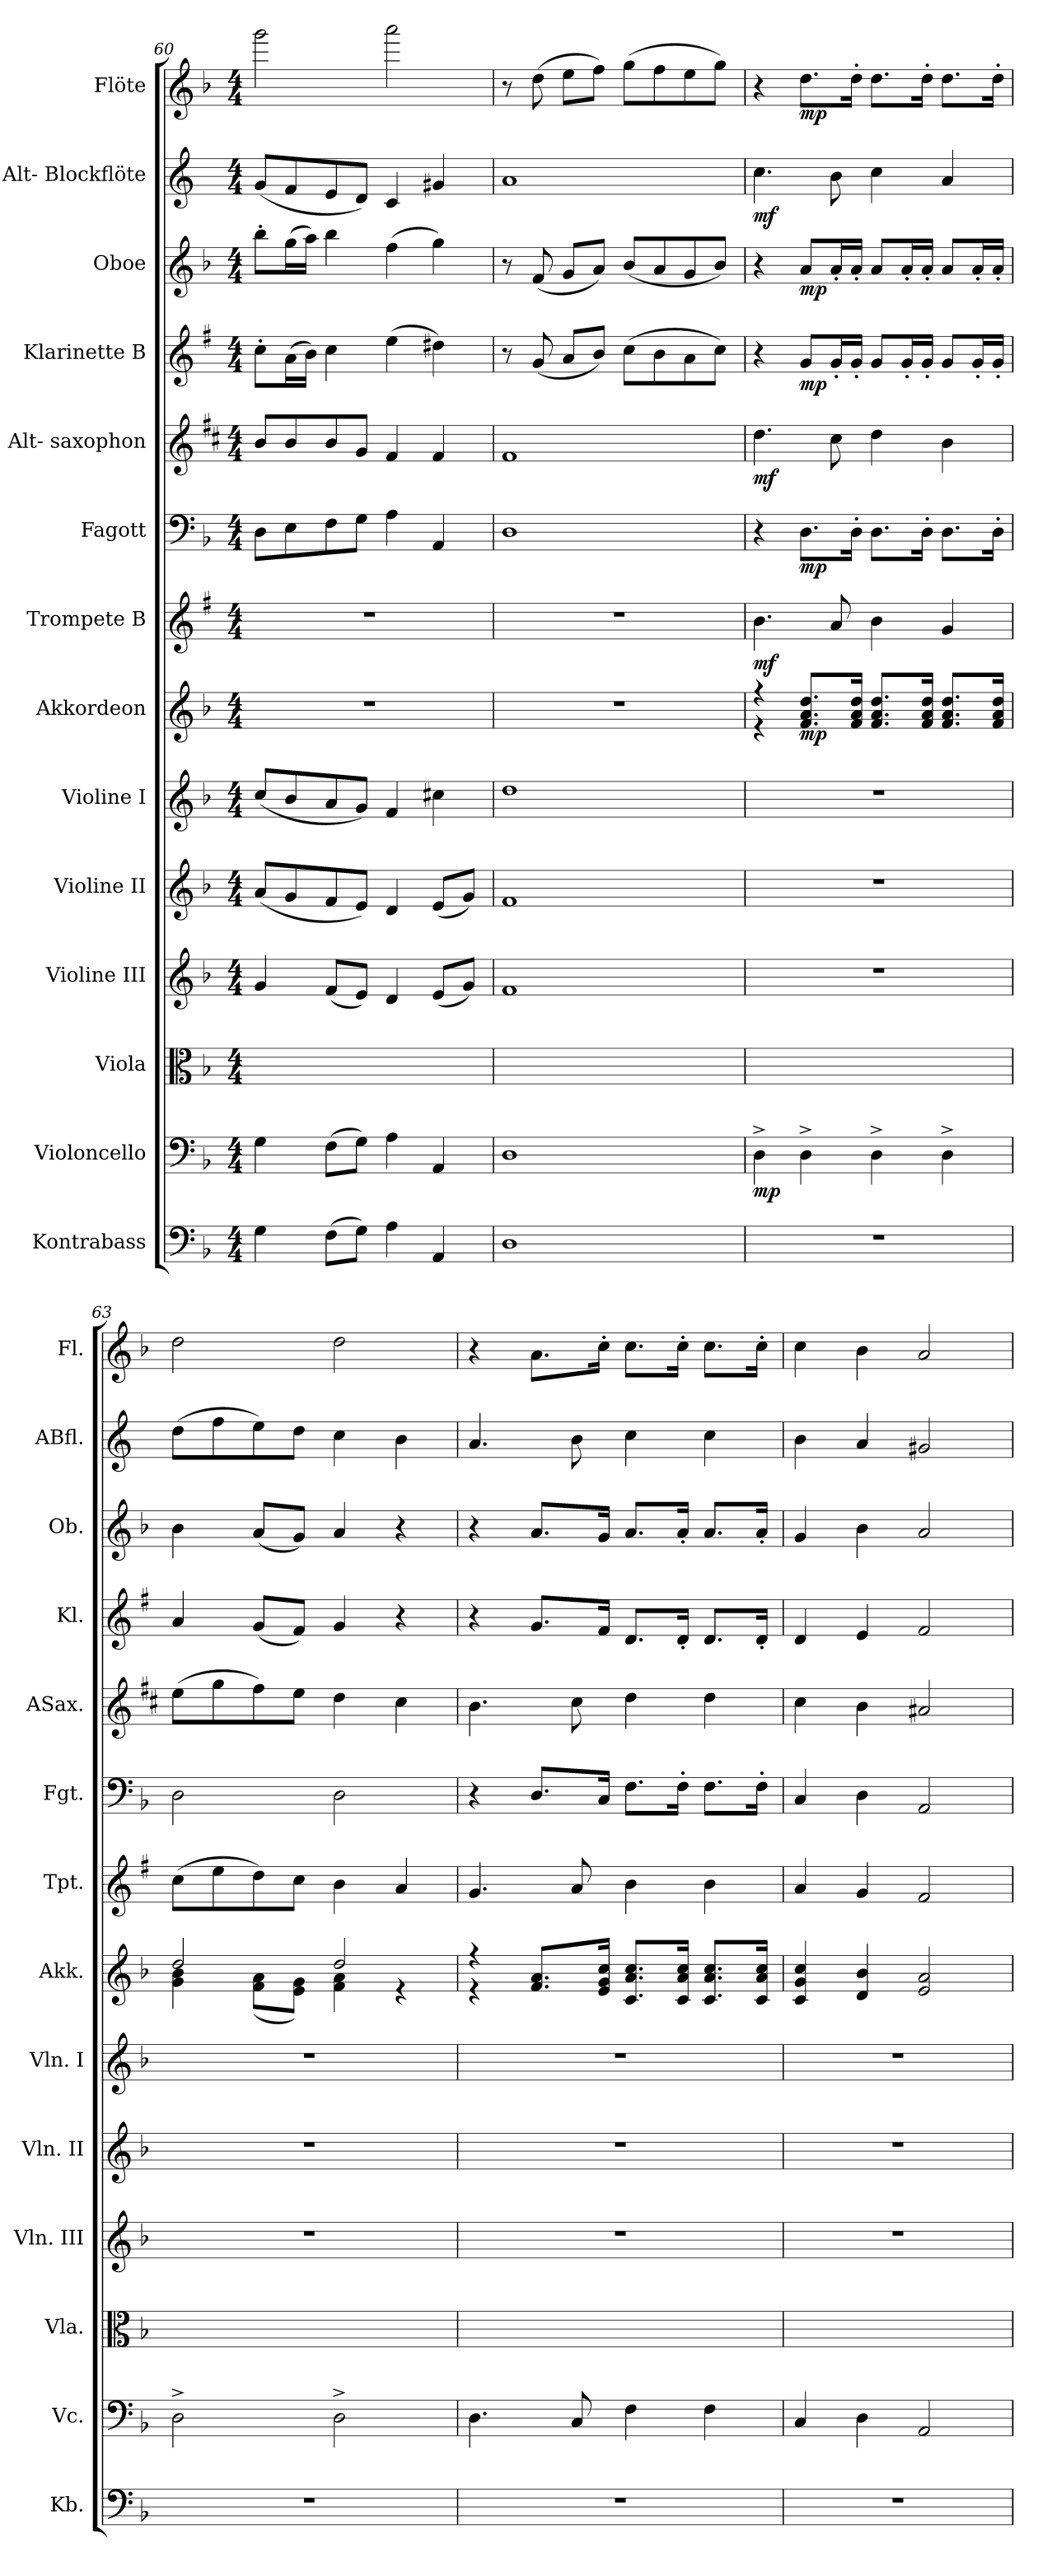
**kern	**kern	**dynam	**kern	**kern	**kern	**kern	**kern	**dynam	**kern	**dynam	**kern	**dynam	**kern	**dynam	**kern	**dynam	**kern	**dynam	**kern	**dynam	**kern	**dynam
*part14	*part13	*part13	*part12	*part11	*part10	*part9	*part8	*part8	*part7	*part7	*part6	*part6	*part5	*part5	*part4	*part4	*part3	*part3	*part2	*part2	*part1	*part1
*staff14	*staff13	*staff13	*staff12	*staff11	*staff10	*staff9	*staff8	*staff8	*staff7	*staff7	*staff6	*staff6	*staff5	*staff5	*staff4	*staff4	*staff3	*staff3	*staff2	*staff2	*staff1	*staff1
*I"Kontrabass	*I"Violoncello	*	*I"Viola	*I"Violine III	*I"Violine II	*I"Violine I	*I"Akkordeon	*	*I"Trompete B	*	*I"Fagott	*	*I"Alt- saxophon	*	*I"Klarinette B	*	*I"Oboe	*	*I"Alt- Blockflöte	*	*I"Flöte	*
*I'Kb.	*I'Vc.	*	*I'Vla.	*I'Vln. III	*I'Vln. II	*I'Vln. I	*I'Akk.	*	*I'Tpt.	*	*I'Fgt.	*	*I'ASax.	*	*I'Kl.	*	*I'Ob.	*	*I'ABfl.	*	*I'Fl.	*
*clefF4	*clefF4	*	*clefC3	*clefG2	*clefG2	*clefG2	*clefG2	*	*clefG2	*	*clefF4	*	*clefG2	*	*clefG2	*	*clefG2	*	*clefG2	*	*clefG2	*
*ITrd7c12	*	*	*	*	*	*	*	*	*ITrd1c2	*	*	*	*ITrd5c9	*	*ITrd1c2	*	*	*	*ITrd-3c-5	*	*	*
*k[b-]	*k[b-]	*	*k[b-]	*k[b-]	*k[b-]	*k[b-]	*k[b-]	*	*k[b-]	*	*k[b-]	*	*k[b-]	*	*k[b-]	*	*k[b-]	*	*k[b-]	*	*k[b-]	*
*d:	*d:	*	*d:	*d:	*d:	*d:	*d:	*	*d:	*	*d:	*	*d:	*	*d:	*	*d:	*	*d:	*	*d:	*
*M4/4	*M4/4	*	*M4/4	*M4/4	*M4/4	*M4/4	*M4/4	*	*M4/4	*	*M4/4	*	*M4/4	*	*M4/4	*	*M4/4	*	*M4/4	*	*M4/4	*
=60	=60	=60	=60	=60	=60	=60	=60	=60	=60	=60	=60	=60	=60	=60	=60	=60	=60	=60	=60	=60	=60	=60
4GGi\	4Gi\	.	4gi\yy	4gi/	(8ai/L	(8cci/L	1r	.	1r	.	8Di\L	.	8di/L	.	8b-'i\L	.	8bb-'i\L	.	(8cci/L	.	2gggi\	.
.	.	.	.	.	8gi/	8b-i/	.	.	.	.	8Ei\	.	8di/	.	(16gi\L	.	(16ggi\L	.	8b-i/	.	.	.
.	.	.	.	.	.	.	.	.	.	.	.	.	.	.	16ai\JJ)	.	16aai\JJ)	.	.	.	.	.
(8FFi\L	(8Fi\L	.	(8fi\Lyy	(8fi/L	8fi/	8ai/	.	.	.	.	8Fi\	.	8di/	.	4b-i\	.	4bb-i\	.	8ai/	.	.	.
8GGi\J)	8Gi\J)	.	8ei\Jyy)	8ei/J)	8ei/J)	8gi/J)	.	.	.	.	8Gi\J	.	8B-i/J	.	.	.	.	.	8gi/J)	.	.	.
4AAi\	4Ai\	.	4di\yy	4di/	4di/	4fi/	.	.	.	.	4Ai\	.	4Ai/	.	(4ddi\	.	(4ffi\	.	4fi/	.	2aaai\	.
4AAAi/	4AAi/	.	(8ei\Lyy	(8ei/L	(8ei/L	4cc#Xi\	.	.	.	.	4AAi/	.	4Ai/	.	4cc#Xi\)	.	4ggi\)	.	4cc#Xi/	.	.	.
.	.	.	8gi\Jyy)	8gi/J)	8gi/J)	.	.	.	.	.	.	.	.	.	.	.	.	.	.	.	.	.
=61	=61	=61	=61	=61	=61	=61	=61	=61	=61	=61	=61	=61	=61	=61	=61	=61	=61	=61	=61	=61	=61	=61
1DDi	1Di	.	1fiyy	1fi	1fi	1ddi	1r	.	1r	.	1Di	.	1Ai	.	8r	.	8r	.	1ddi	.	8r	.
.	.	.	.	.	.	.	.	.	.	.	.	.	.	.	(8fi/	.	(8fi/	.	.	.	(8ddi\	.
.	.	.	.	.	.	.	.	.	.	.	.	.	.	.	8gi/L	.	8gi/L	.	.	.	8eei\L	.
.	.	.	.	.	.	.	.	.	.	.	.	.	.	.	8ai/J)	.	8ai/J)	.	.	.	8ffi\J)	.
.	.	.	.	.	.	.	.	.	.	.	.	.	.	.	(8b-i\L	.	(8b-i/L	.	.	.	(8ggi\L	.
.	.	.	.	.	.	.	.	.	.	.	.	.	.	.	8ai\	.	8ai/	.	.	.	8ffi\	.
.	.	.	.	.	.	.	.	.	.	.	.	.	.	.	8gi\	.	8gi/	.	.	.	8eei\	.
.	.	.	.	.	.	.	.	.	.	.	.	.	.	.	8b-i\J)	.	8b-i/J)	.	.	.	8ggi\J)	.
=62	=62	=62	=62	=62	=62	=62	=62	=62	=62	=62	=62	=62	=62	=62	=62	=62	=62	=62	=62	=62	=62	=62
*	*	*	*	*	*	*	*^	*	*	*	*	*	*	*	*	*	*	*	*	*	*	*
*	*	*	*	*	*	*	*	*^	*	*	*	*	*	*	*	*	*	*	*	*	*	*	*
1r	4D^i\	mp	1ryy	1r	1r	1r	4r	4ryy	4r	.	4.ai\	mf	4r	.	4.fi\	mf	4r	.	4r	.	4.ffi\	mf	4r	.
.	4D^i\	.	.	.	.	.	8.fi/ 8.ai 8.ddiL	2.ryy	2.ryy	mp	.	.	8.Di\L	mp	.	.	8fi/L	mp	8ai/L	mp	.	.	8.ddi\L	mp
.	.	.	.	.	.	.	.	.	.	.	8gi/	.	.	.	8ei\	.	16f'i/L	.	16a'i/L	.	8eei\	.	.	.
.	.	.	.	.	.	.	16fi/ 16ai 16ddiJk	.	.	.	.	.	16D'i\Jk	.	.	.	16f'i/JJ	.	16a'i/JJ	.	.	.	16dd'i\Jk	.
.	4D^i\	.	.	.	.	.	8.fi/ 8.ai 8.ddiL	.	.	.	4ai\	.	8.Di\L	.	4fi\	.	8fi/L	.	8ai/L	.	4ffi\	.	8.ddi\L	.
.	.	.	.	.	.	.	.	.	.	.	.	.	.	.	.	.	16f'i/L	.	16a'i/L	.	.	.	.	.
.	.	.	.	.	.	.	16fi/ 16ai 16ddiJk	.	.	.	.	.	16D'i\Jk	.	.	.	16f'i/JJ	.	16a'i/JJ	.	.	.	16dd'i\Jk	.
.	4D^i\	.	.	.	.	.	8.fi/ 8.ai 8.ddiL	.	.	.	4fi/	.	8.Di\L	.	4di\	.	8fi/L	.	8ai/L	.	4ddi/	.	8.ddi\L	.
.	.	.	.	.	.	.	.	.	.	.	.	.	.	.	.	.	16f'i/L	.	16a'i/L	.	.	.	.	.
.	.	.	.	.	.	.	16fi/ 16ai 16ddiJk	.	.	.	.	.	16D'i\Jk	.	.	.	16f'i/JJ	.	16a'i/JJ	.	.	.	16dd'i\Jk	.
*	*	*	*	*	*	*	*	*v	*v	*	*	*	*	*	*	*	*	*	*	*	*	*	*	*
!!LO:PB:g=z
=63	=63	=63	=63	=63	=63	=63	=63	=63	=63	=63	=63	=63	=63	=63	=63	=63	=63	=63	=63	=63	=63	=63	=63
1r	2D^i\	.	1ryy	1r	1r	1r	2ddi/	4gi\ 4b-i	.	(8b-i\L	.	2Di\	.	(8gi\L	.	4gi/	.	4b-i\	.	(8ggi\L	.	2ddi\	.
.	.	.	.	.	.	.	.	.	.	8ddi\	.	.	.	8b-i\	.	.	.	.	.	8bb-i\	.	.	.
.	.	.	.	.	.	.	.	(8fi\ 8aiL	.	8cci\)	.	.	.	8ai\)	.	(8fi/L	.	(8ai/L	.	8aai\)	.	.	.
.	.	.	.	.	.	.	.	8ei\ 8giJ)	.	8b-i\J	.	.	.	8gi\J	.	8ei/J)	.	8gi/J)	.	8ggi\J	.	.	.
.	2D^i\	.	.	.	.	.	2ddi/	4fi\ 4ai	.	4ai\	.	2Di\	.	4fi\	.	4fi/	.	4ai/	.	4ffi\	.	2ddi\	.
.	.	.	.	.	.	.	.	4r	.	4gi/	.	.	.	4ei\	.	4r	.	4r	.	4eei\	.	.	.
=64	=64	=64	=64	=64	=64	=64	=64	=64	=64	=64	=64	=64	=64	=64	=64	=64	=64	=64	=64	=64	=64	=64	=64
*	*	*	*	*	*	*	*	*^	*	*	*	*	*	*	*	*	*	*	*	*	*	*	*
1r	4.Di\	.	1ryy	1r	1r	1r	4r	4ryy	4r	.	4.fi/	.	4r	.	4.di\	.	4r	.	4r	.	4.ddi/	.	4r	.
.	.	.	.	.	.	.	8.fi/ 8.aiL	2.ryy	2.ryy	.	.	.	8.Di/L	.	.	.	8.fi/L	.	8.ai/L	.	.	.	8.ai\L	.
.	8Ci/	.	.	.	.	.	.	.	.	.	8gi/	.	.	.	8ei\	.	.	.	.	.	8eei\	.	.	.
.	.	.	.	.	.	.	16ei/ 16gi 16cciJk	.	.	.	.	.	16Ci/Jk	.	.	.	16ei/Jk	.	16gi/Jk	.	.	.	16cc'i\Jk	.
.	4Fi\	.	.	.	.	.	8.ci/ 8.ai 8.cciL	.	.	.	4ai\	.	8.Fi\L	.	4fi\	.	8.ci/L	.	8.ai/L	.	4ffi\	.	8.cci\L	.
.	.	.	.	.	.	.	16ci/ 16ai 16cciJk	.	.	.	.	.	16F'i\Jk	.	.	.	16c'i/Jk	.	16a'i/Jk	.	.	.	16cc'i\Jk	.
.	4Fi\	.	.	.	.	.	8.ci/ 8.ai 8.cciL	.	.	.	4ai\	.	8.Fi\L	.	4fi\	.	8.ci/L	.	8.ai/L	.	4ffi\	.	8.cci\L	.
.	.	.	.	.	.	.	16ci/ 16ai 16cciJk	.	.	.	.	.	16F'i\Jk	.	.	.	16c'i/Jk	.	16a'i/Jk	.	.	.	16cc'i\Jk	.
*	*	*	*	*	*	*	*v	*v	*v	*	*	*	*	*	*	*	*	*	*	*	*	*	*	*
=65	=65	=65	=65	=65	=65	=65	=65	=65	=65	=65	=65	=65	=65	=65	=65	=65	=65	=65	=65	=65	=65	=65
1r	4Ci/	.	1ryy	1r	1r	1r	4ci/ 4gi 4cci	.	4gi/	.	4Ci/	.	4ei\	.	4ci/	.	4gi/	.	4eei\	.	4cci\	.
.	4Di\	.	.	.	.	.	4di/ 4b-i	.	4fi/	.	4Di\	.	4di\	.	4di/	.	4b-i\	.	4ddi/	.	4b-i\	.
.	2AAi/	.	.	.	.	.	2ei/ 2ai	.	2ei/	.	2AAi/	.	2c#Xi/	.	2ei/	.	2ai/	.	2cc#Xi/	.	2ai/	.
=	=	=	=	=	=	=	=	=	=	=	=	=	=	=	=	=	=	=	=	=	=	=
*-	*-	*-	*-	*-	*-	*-	*-	*-	*-	*-	*-	*-	*-	*-	*-	*-	*-	*-	*-	*-	*-	*-
